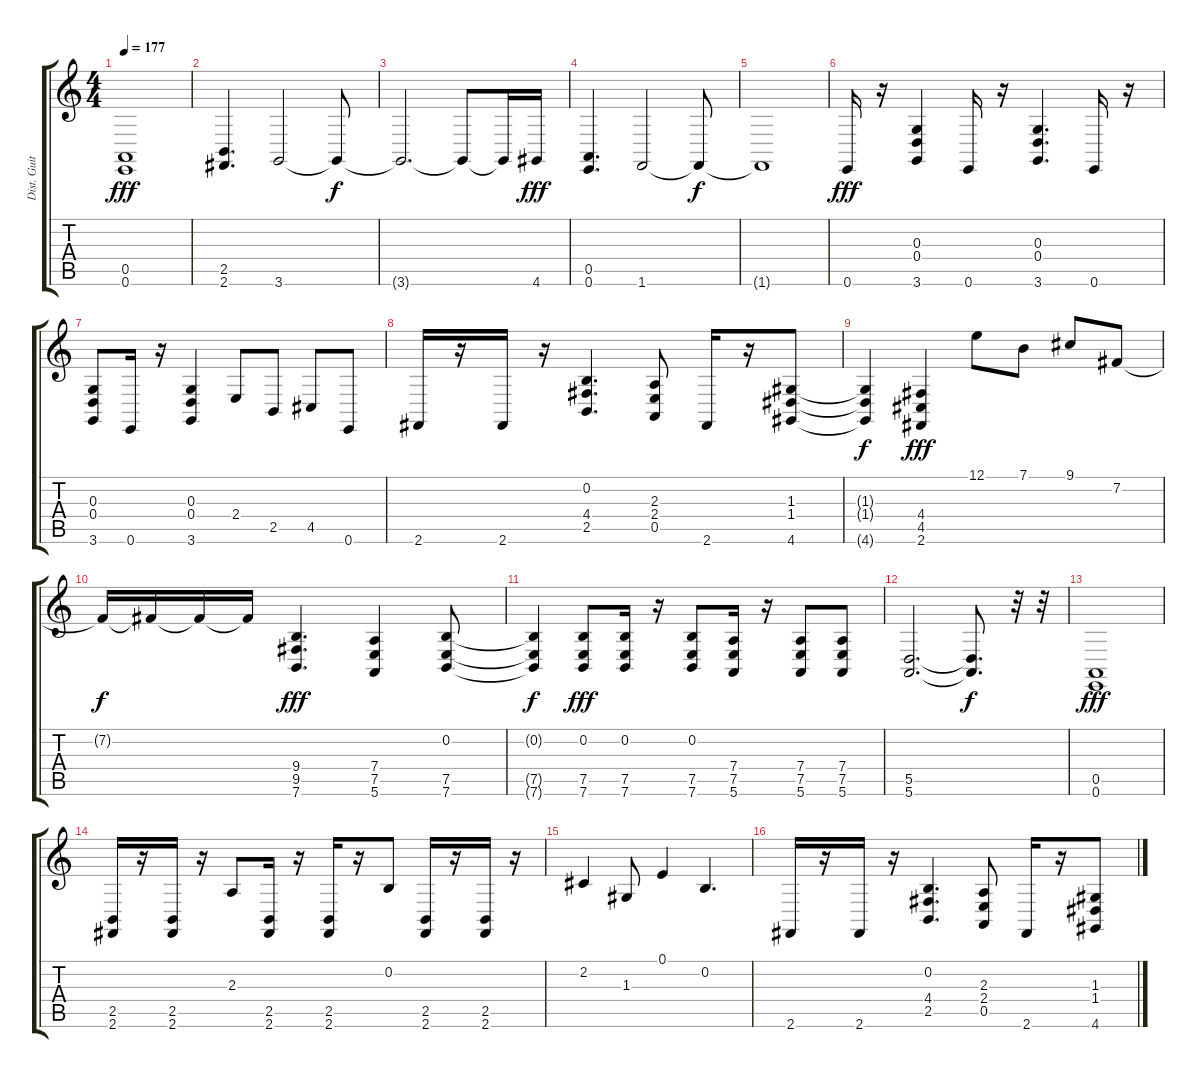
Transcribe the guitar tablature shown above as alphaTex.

\track ("Dist. Guitar 4" "Dist. Guit") {instrument lead8bassandlead}
\staff {score tabs}
\tuning (E4 B3 G3 D3 A2 E2) {hide}
\ts (4 4)
\tempo 177
\clef g2
\ks c
(0.5 0.6).1{dy fff} |
(2.5 2.6).4{d} 3.6.2 3.6{t}.8{dy f} |
3.6{t}.2{d} 3.6{t}.8 3.6{t}.16 4.6.16{dy fff} |
(0.5 0.6).4{d} 1.6.2 1.6{t}.8{dy f} |
1.6{t}.1 |
0.6.16{dy fff} r.16 (0.3 0.4 3.6).4 0.6.16 r.16 (0.3 0.4 3.6).4{d} 0.6.16 r.16 |
(0.3 0.4 3.6).8 0.6.16 r.16 (0.3 0.4 3.6).4 2.4.8 2.5.8 4.5.8 0.6.8 |
2.6.16 r.16 2.6.16 r.16 (0.2 4.4 2.5).4{d} (2.3 2.4 0.5).8 2.6.16 r.16 (1.3 1.4 4.6).8 |
(1.3{t} 1.4{t} 4.6{t}).4{dy f} (4.4 4.5 2.6).4{dy fff} 12.1.8 7.1.8 9.1.8 7.2.8 |
7.2{t}.16{dy f} 7.2{t}.16 7.2{t}.16 7.2{t}.16 (9.4 9.5 7.6).4{d dy fff} (7.4 7.5 5.6).4 (0.2 7.5 7.6).8 |
(0.2{t} 7.5{t} 7.6{t}).4{dy f} (0.2 7.5 7.6).8{dy fff} (0.2 7.5 7.6).16 r.16 (0.2 7.5 7.6).8 (7.4 7.5 5.6).16 r.16 (7.4 7.5 5.6).8 (7.4 7.5 5.6).8 |
(5.5 5.6).2{d} (5.5{t} 5.6{t}).8{d dy f} r.32 r.32 |
(0.5 0.6).1{dy fff} |
(2.5 2.6).16 r.16 (2.5 2.6).16 r.16 2.3.8 (2.5 2.6).16 r.16 (2.5 2.6).16 r.16 0.2.8 (2.5 2.6).16 r.16 (2.5 2.6).16 r.16 |
2.2.4 1.3.8 0.1.4 0.2.4{d} |
2.6.16 r.16 2.6.16 r.16 (0.2 4.4 2.5).4{d} (2.3 2.4 0.5).8 2.6.16 r.16 (1.3 1.4 4.6).8
